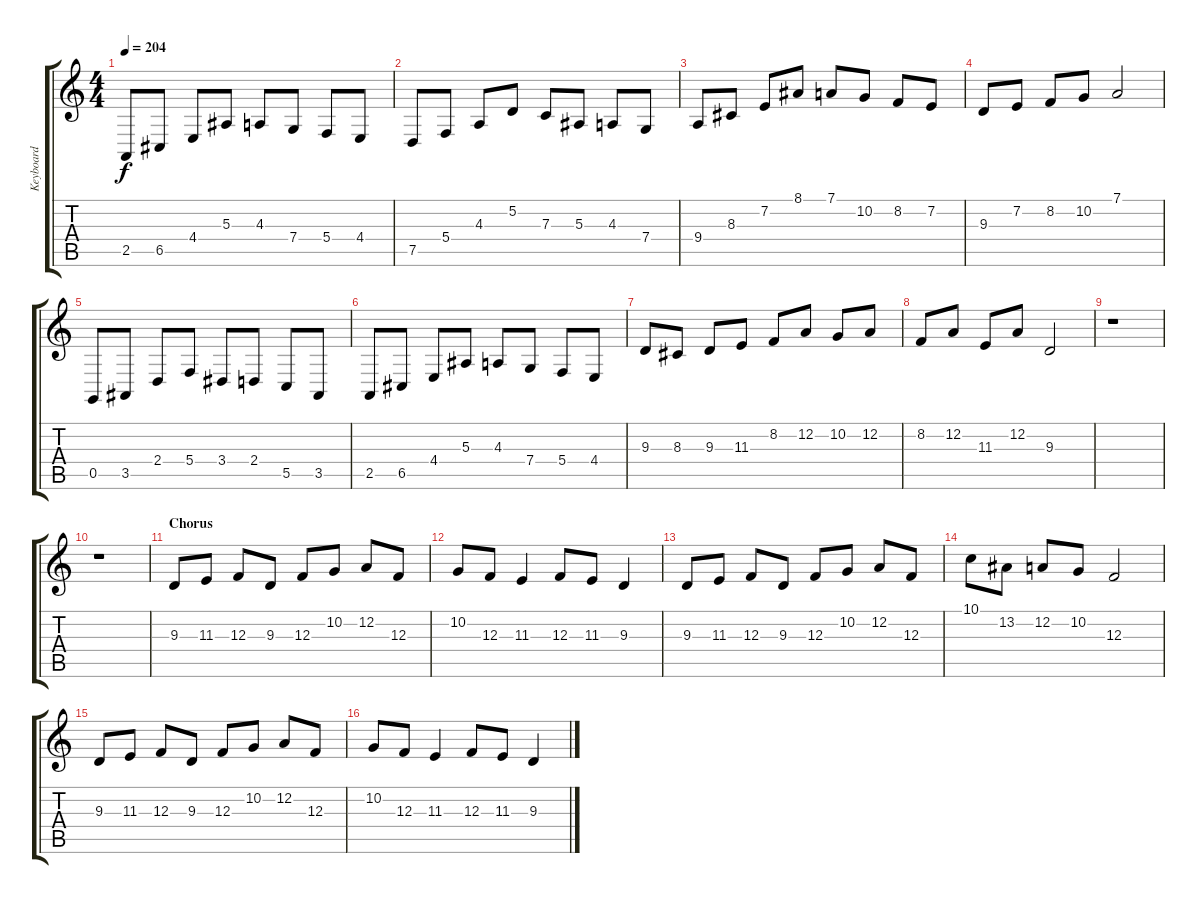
\track ("Keyboard" "Keyboard") {instrument lead1square}
\staff {score tabs}
\tuning (D4 A3 F3 C3 G2 D2) {hide}
\ts (4 4)
\tempo 204
\clef g2
\ks c
2.5.8{dy f} 6.5.8 4.4.8 5.3.8 4.3.8 7.4.8 5.4.8 4.4.8 |
7.5.8 5.4.8 4.3.8 5.2.8 7.3.8 5.3.8 4.3.8 7.4.8 |
9.4.8 8.3.8 7.2.8 8.1.8 7.1.8 10.2.8 8.2.8 7.2.8 |
9.3.8 7.2.8 8.2.8 10.2.8 7.1.2 |
0.5.8 3.5.8 2.4.8 5.4.8 3.4.8 2.4.8 5.5.8 3.5.8 |
2.5.8 6.5.8 4.4.8 5.3.8 4.3.8 7.4.8 5.4.8 4.4.8 |
9.3.8 8.3.8 9.3.8 11.3.8 8.2.8 12.2.8 10.2.8 12.2.8 |
8.2.8 12.2.8 11.3.8 12.2.8 9.3.2 |
r.1 |
r.1 |
\section ("" "Chorus")
9.3.8{instrument lead1square} 11.3.8 12.3.8 9.3.8 12.3.8 10.2.8 12.2.8 12.3.8 |
10.2.8 12.3.8 11.3.4 12.3.8 11.3.8 9.3.4 |
9.3.8 11.3.8 12.3.8 9.3.8 12.3.8 10.2.8 12.2.8 12.3.8 |
10.1.8 13.2.8 12.2.8 10.2.8 12.3.2 |
9.3.8 11.3.8 12.3.8 9.3.8 12.3.8 10.2.8 12.2.8 12.3.8 |
10.2.8 12.3.8 11.3.4 12.3.8 11.3.8 9.3.4
